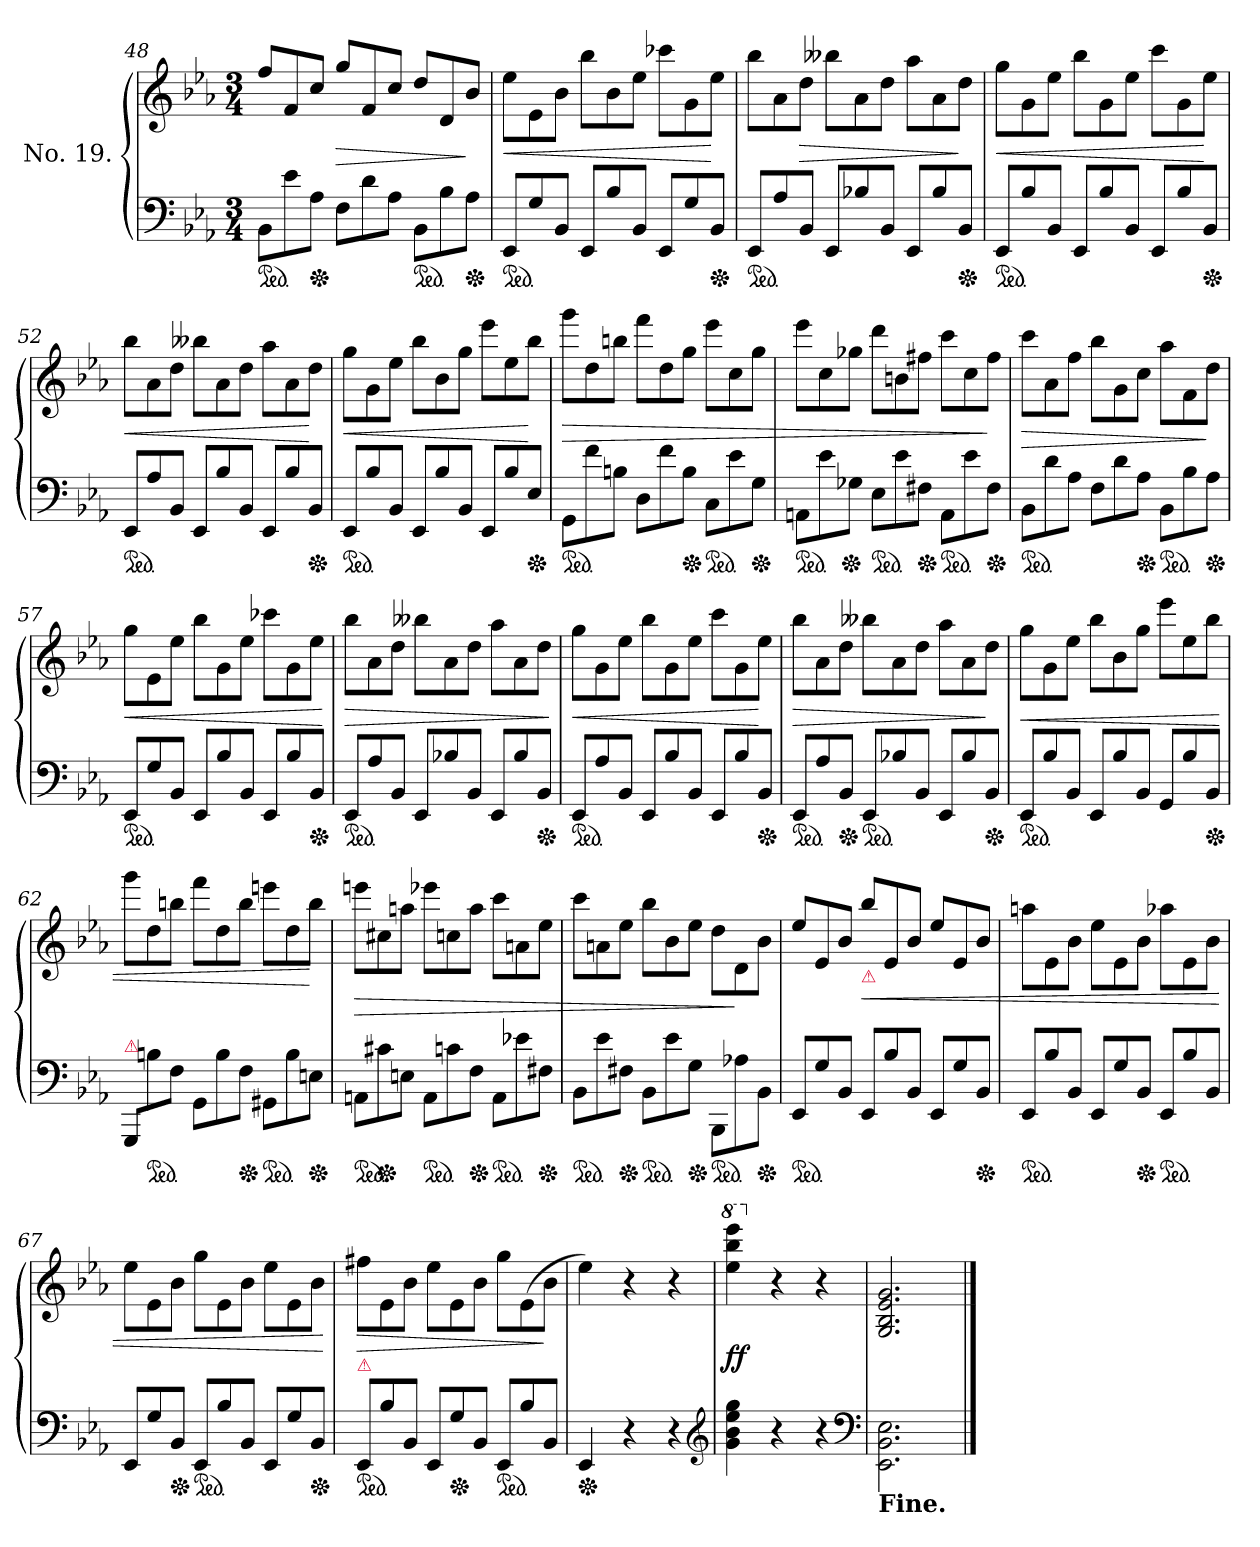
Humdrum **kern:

**kern	**kern	**dynam
*part1	*part1	*part1
*staff2	*staff1	*staff1/2
*I"No. 19.	*	*
*clefF4	*clefG2	*
*k[b-e-a-]	*k[b-e-a-]	*
*E-:	*E-:	*
*M3/4	*M3/4	*
*Xtuplet	*Xtuplet	*
*ped	*	*
=48	=48	=48
12BB-L	12ff/L	.
12e-	12f	.
*Xped	*	*
12A-J	12ccJ	.
12FL	12gg/L	>
12d	12f	.
12A-J	12ccJ	.
*ped	*	*
12BB-L	12dd/L	.
12B-	12d	.
*Xped	*	*
12A-J	12b-J	]
=49	=49	=49
*ped	*	*
12EE-L	12ee-\L	<
12G	12e-	.
12BB-J	12b-J	.
12EE-L	12bb-L	.
12B-	12b-	.
12BB-J	12ee-J	.
12EE-L	12ccc-XL	.
12G	12g	.
*Xped	*	*
12BB-J	12ee-J	[
=50	=50	=50
*ped	*	*
12EE-L	12bb-L	.
12A-	12a-	.
12BB-J	12ddJ	>
12EE-L	12bb--XL	.
12B-X	12a-	.
12BB-J	12ddJ	.
12EE-L	12aa-L	.
12B-	12a-	.
*Xped	*	*
12BB-J	12ddJ	]
=51	=51	=51
*ped	*	*
12EE-L	12ggL	<
12B-	12g	.
12BB-J	12ee-J	.
12EE-L	12bb-L	.
12B-	12g	.
12BB-J	12ee-J	.
12EE-L	12cccL	.
12B-	12g	.
*Xped	*	*
12BB-J	12ee-J	[
=52	=52	=52
*ped	*	*
12EE-L	12bb-L	<
12A-	12a-	.
12BB-J	12ddJ	.
12EE-L	12bb--XL	.
12B-	12a-	.
12BB-J	12ddJ	.
12EE-L	12aa-L	.
12B-	12a-	.
*Xped	*	*
12BB-J	12ddJ	[
=53	=53	=53
*ped	*	*
12EE-L	12ggL	<
12B-	12g	.
12BB-J	12ee-J	.
12EE-L	12bb-L	.
12B-	12b-	.
12BB-J	12ggJ	.
12EE-/L	12eee-L	.
12B-	12ee-	.
*Xped	*	*
12E-J	12bb-J	[
=54	=54	=54
*ped	*	*
12GGL	12gggL	>
12f	12dd	.
12BnJ	12bbnJ	.
12DL	12fffL	.
12f	12dd	.
*Xped	*	*
12BJ	12ggJ	.
*ped	*	*
12CL	12eee-L	.
12e-	12cc	.
*Xped	*	*
12GJ	12ggJ	.
=55	=55	=55
*ped	*	*
12AAnL	12eee-L	.
12e-	12cc	.
*Xped	*	*
12G-XJ	12gg-XJ	.
*ped	*	*
12E-L	12dddL	.
12e-	12bn	.
*Xped	*	*
12F#XJ	12ff#XJ	.
*ped	*	*
12AAL	12cccL	.
12e-	12cc	.
*Xped	*	*
12F#J	12ff#J	]
=56	=56	=56
*ped	*	*
12BB-L	12cccL	>
12d	12a-	.
12A-J	12ffJ	.
12FL	12bb-L	.
12d	12g	.
*Xped	*	*
12A-J	12ccJ	.
*ped	*	*
12BB-L	12aa-L	.
12B-	12f	.
*Xped	*	*
12A-J	12ddJ	]
=57	=57	=57
*ped	*	*
12EE-L	12ggL	<
12G	12e-	.
12BB-J	12ee-J	.
12EE-L	12bb-L	.
12B-	12g	.
12BB-J	12ee-J	.
12EE-L	12ccc-XL	.
12B-	12g	.
*Xped	*	*
12BB-J	12ee-J	.
.	.	[
=58	=58	=58
*ped	*	*
12EE-L	12bb-L	>
12A-	12a-	.
12BB-J	12ddJ	.
12EE-L	12bb--XL	.
12B-X	12a-	.
12BB-J	12ddJ	.
12EE-L	12aa-L	.
12B-	12a-	.
*Xped	*	*
12BB-J	12ddJ	.
.	.	]
=59	=59	=59
*ped	*	*
12EE-L	12ggL	<
12A-	12g	.
12BB-J	12ee-J	.
12EE-L	12bb-L	.
12B-	12g	.
12BB-J	12ee-J	.
12EE-L	12cccL	.
12B-	12g	.
*Xped	*	*
12BB-J	12ee-J	[
=60	=60	=60
*ped	*	*
12EE-L	12bb-L	>
12A-	12a-	.
*Xped	*	*
12BB-J	12ddJ	.
*ped	*	*
12EE-L	12bb--XL	.
12B-X	12a-	.
12BB-J	12ddJ	.
12EE-L	12aa-L	.
12B-	12a-	.
*Xped	*	*
12BB-J	12ddJ	]
=61	=61	=61
*ped	*	*
12EE-L	12ggL	<
12B-	12g	.
12BB-J	12ee-J	.
12EE-L	12bb-L	.
12B-	12b-	.
12BB-J	12ggJ	.
12GG/L	12eee-L	.
12B-	12ee-	.
*Xped	*	*
12BB-J	12bb-J	.
=62	=62	=62
!LO:TX:a:color=crimson:t=⚠	!	!
12GGG/L	12gggL	.
*ped	*	*
12Bn\	12dd	.
12F\J	12bbnJ	.
12GGL	12fffL	.
12B	12dd	.
*Xped	*	*
12FJ	12bbJ	.
*ped	*	*
12GG#XL	12eeenL	.
12B	12dd	.
*Xped	*	*
12EnJ	12bbJ	[
=63	=63	=63
*ped	*	*
12AAnL	12eeenL	>
*Xped	*	*
12c#X	12cc#X	.
12EnJ	12aanJ	.
*ped	*	*
12AAL	12eee-XL	.
12cn	12ccn	.
*Xped	*	*
12FJ	12aaJ	.
*ped	*	*
12AAL	12cccL	.
12e-X	12an	.
*Xped	*	*
12F#XJ	12ee-J	.
=64	=64	=64
*ped	*	*
12BB-L	12cccL	.
12e-	12an	.
*Xped	*	*
12F#XJ	12ee-J	.
*ped	*	*
12BB-L	12bb-L	.
12e-	12b-	.
*Xped	*	*
12GJ	12ee-J	.
!LO:TX:a:color=crimson:t=⚠	!	!
*ped	*	*
12BBB-/L	12dd\L	.
12A-X\	12d	]
*Xped	*	*
12BB-\J	12b-J	.
=65	=65	=65
*ped	*	*
12EE-L	12ee-/L	.
12G	12e-	.
12BB-J	12b-J	.
!	!LO:TX:b:Bi:color=crimson:t=⚠	!
!	!	!LO:HP:b
12EE-L	12bb-/L	<
12B-	12e-	.
12BB-J	12b-J	.
12EE-L	12ee-/L	.
12G	12e-	.
*Xped	*	*
12BB-J	12b-J	.
=66	=66	=66
*ped	*	*
12EE-L	12aanL	.
12B-	12e-	.
12BB-J	12b-J	.
12EE-L	12ee-\L	.
12G	12e-	.
*Xped	*	*
12BB-J	12b-J	.
*ped	*	*
12EE-L	12aa-XL	.
12B-	12e-	.
12BB-J	12b-J	.
=67	=67	=67
12EE-L	12ee-\L	.
12G	12e-	.
*Xped	*	*
12BB-J	12b-J	.
*ped	*	*
12EE-L	12ggL	.
12B-	12e-	.
12BB-J	12b-J	.
12EE-L	12ee-\L	.
12G	12e-	.
*Xped	*	*
12BB-J	12b-J	.
.	.	[
=68	=68	=68
!	!LO:TX:b:Bi:color=crimson:t=⚠	!
!	!	!LO:HP:b
*ped	*	*
12EE-L	12ff#XL	>
12B-	12e-	.
12BB-J	12b-J	.
12EE-L	12ee-\L	.
*Xped	*	*
12G	12e-	.
12BB-J	12b-J	.
*ped	*	*
12EE-L	12ggL	.
12B-	(>12e-	.
12BB-J	12b-J	]
=69	=69	=69
*Xped	*	*
4EE-	4ee-)	.
4r	4r	.
4r	4r	.
*clefG2	*	*
=70	=70	=70
*	*8va	*
4g 4b- 4ee- 4gg	4eee- 4bbb- 4eeee-	ff
*	*X8va	*
4r	4r	.
4r	4r	.
*clefF4	*	*
=71	=71	=71
!LO:TX:b:B:t=Fine.	!	!
2.EE-\ 2.BB-\ 2.E-\	2.G/ 2.B-/ 2.e-/ 2.g/	.
==	==	==
*-	*-	*-
